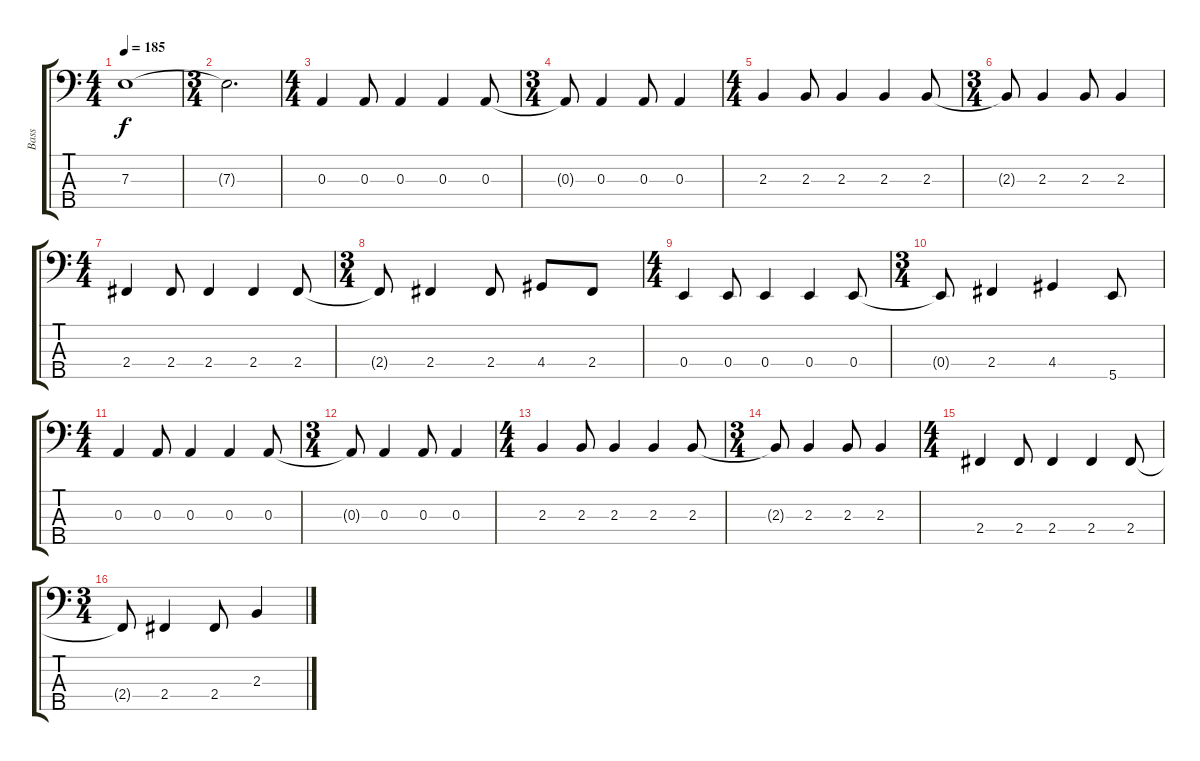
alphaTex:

\track ("Bass" "Bass") {instrument electricbassfinger}
\staff {score tabs}
\tuning (G2 D2 A1 E1 B0) {hide}
\ts (4 4)
\tempo 185
\clef f4
\ks c
7.3.1{dy f} |
\ts (3 4)
7.3{t}.2{d} |
\ts (4 4)
0.3.4 0.3.8 0.3.4 0.3.4 0.3.8 |
\ts (3 4)
0.3{t}.8 0.3.4 0.3.8 0.3.4 |
\ts (4 4)
2.3.4 2.3.8 2.3.4 2.3.4 2.3.8 |
\ts (3 4)
2.3{t}.8 2.3.4 2.3.8 2.3.4 |
\ts (4 4)
2.4.4 2.4.8 2.4.4 2.4.4 2.4.8 |
\ts (3 4)
2.4{t}.8 2.4.4 2.4.8 4.4.8 2.4.8 |
\ts (4 4)
0.4.4 0.4.8 0.4.4 0.4.4 0.4.8 |
\ts (3 4)
0.4{t}.8 2.4.4 4.4.4 5.5.8 |
\ts (4 4)
0.3.4 0.3.8 0.3.4 0.3.4 0.3.8 |
\ts (3 4)
0.3{t}.8 0.3.4 0.3.8 0.3.4 |
\ts (4 4)
2.3.4 2.3.8 2.3.4 2.3.4 2.3.8 |
\ts (3 4)
2.3{t}.8 2.3.4 2.3.8 2.3.4 |
\ts (4 4)
2.4.4 2.4.8 2.4.4 2.4.4 2.4.8 |
\ts (3 4)
2.4{t}.8 2.4.4 2.4.8 2.3.4
